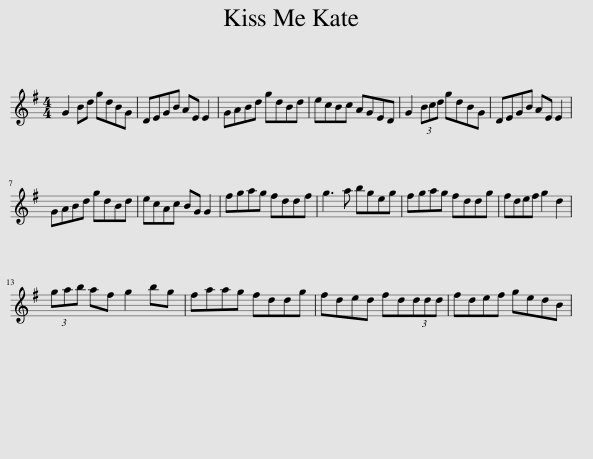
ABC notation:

X:1
L:1/8
M:4/4
I:linebreak $
K:G
V:1 treble
V:1
 G2 Bd gdBG | DEGB AE E2 | GABd gdBd | ecBc AGED | G2 (3Bcd gdBG | %5
 DEGB AE E2 |$ GABd gdBd | ecAc BG G2 | fgag fddf | g3 a bgeg | %10
 fgag fddg | fdef g2 d2 |$ (3gab af g2 bg | faag fddg | fded fd(3ddd | %15
 fdef gedB | %16
